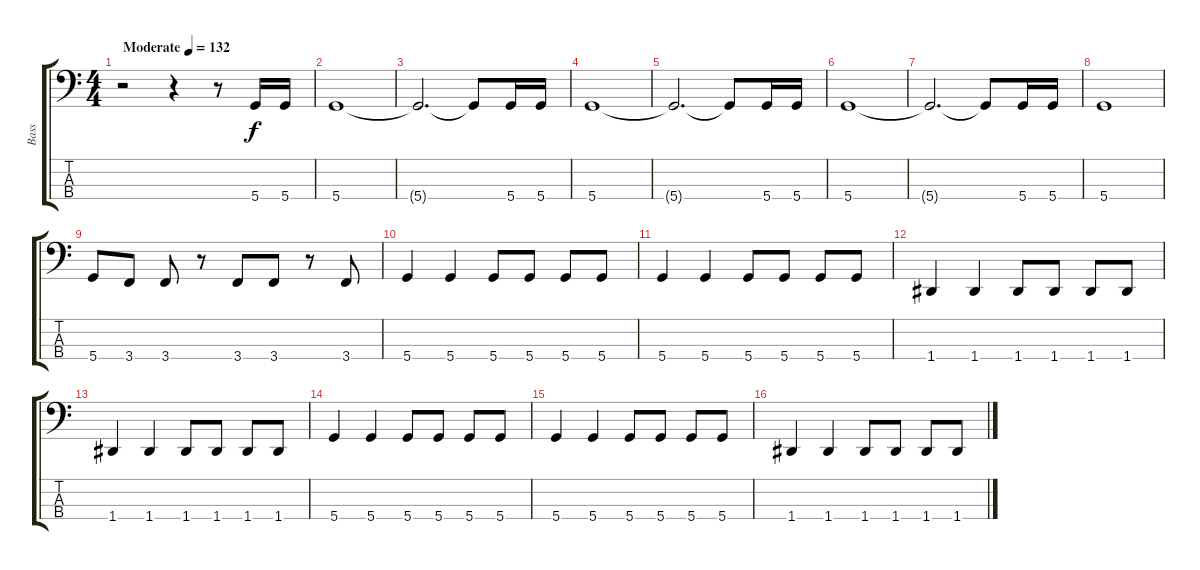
\track ("Bass" "Bass") {instrument electricbassfinger}
\staff {score tabs}
\tuning (F2 C2 G1 D1) {hide}
\ts (4 4)
\tempo (132 "Moderate")
\clef f4
\ks c
r.2{dy f instrument electricbassfinger} r.4 r.8 5.4.16 5.4.16 |
5.4.1 |
5.4{t}.2{d} 5.4{t}.8 5.4.16 5.4.16 |
5.4.1 |
5.4{t}.2{d} 5.4{t}.8 5.4.16 5.4.16 |
5.4.1 |
5.4{t}.2{d} 5.4{t}.8 5.4.16 5.4.16 |
5.4.1 |
5.4.8 3.4.8 3.4.8 r.8 3.4.8 3.4.8 r.8 3.4.8 |
5.4.4 5.4.4 5.4.8 5.4.8 5.4.8 5.4.8 |
5.4.4 5.4.4 5.4.8 5.4.8 5.4.8 5.4.8 |
1.4.4 1.4.4 1.4.8 1.4.8 1.4.8 1.4.8 |
1.4.4 1.4.4 1.4.8 1.4.8 1.4.8 1.4.8 |
5.4.4 5.4.4 5.4.8 5.4.8 5.4.8 5.4.8 |
5.4.4 5.4.4 5.4.8 5.4.8 5.4.8 5.4.8 |
1.4.4 1.4.4 1.4.8 1.4.8 1.4.8 1.4.8
